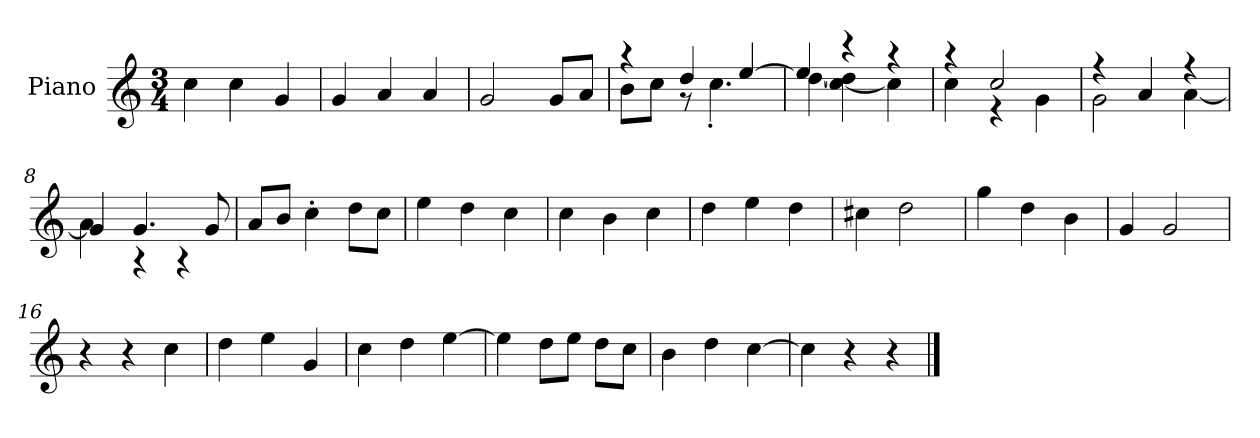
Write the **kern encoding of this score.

**kern
*part1
*staff1
*I"Piano
*I'P-no
*clefG2
*k[]
*M3/4
*MM179
=1
4cc\
4cc\
4g/
=2
4g/
4a/
4a/
=3
2g/
8g/L
8a/J
=4
*^
4r	8b\L
.	8cc\J
4dd/	8r
.	4.cc'\
[4ee/	.
=5	=5
4ee/]	[4dd\
4r	[4cc\ 4dd\]
4r	4cc\]
=6	=6
4r	4cc\
2cc/	4r
.	4g\
=7	=7
4r	2g\
4a/	.
4r	[4a\
=8	=8
4g/	4a\]
4.g/	4r
.	4r
8g/	.
*v	*v
!!LO:LB:g=z
=9
8a/L
8b/J
4cc'\
8dd\L
8cc\J
=10
4ee\
4dd\
4cc\
=11
4cc\
4b\
4cc\
=12
4dd\
4ee\
4dd\
=13
4cc#X\
2dd\
=14
4gg\
4dd\
4b\
=15
4g/
2g/
=16
4r
4r
4cc\
=17
4dd\
4ee\
4g/
=18
4cc\
4dd\
[4ee\
=19
4ee\]
8dd\L
8ee\J
8dd\L
8cc\J
!!LO:LB:g=z
=20
4b\
4dd\
[4cc\
=21
4cc\]
4r
4r
==
*-
